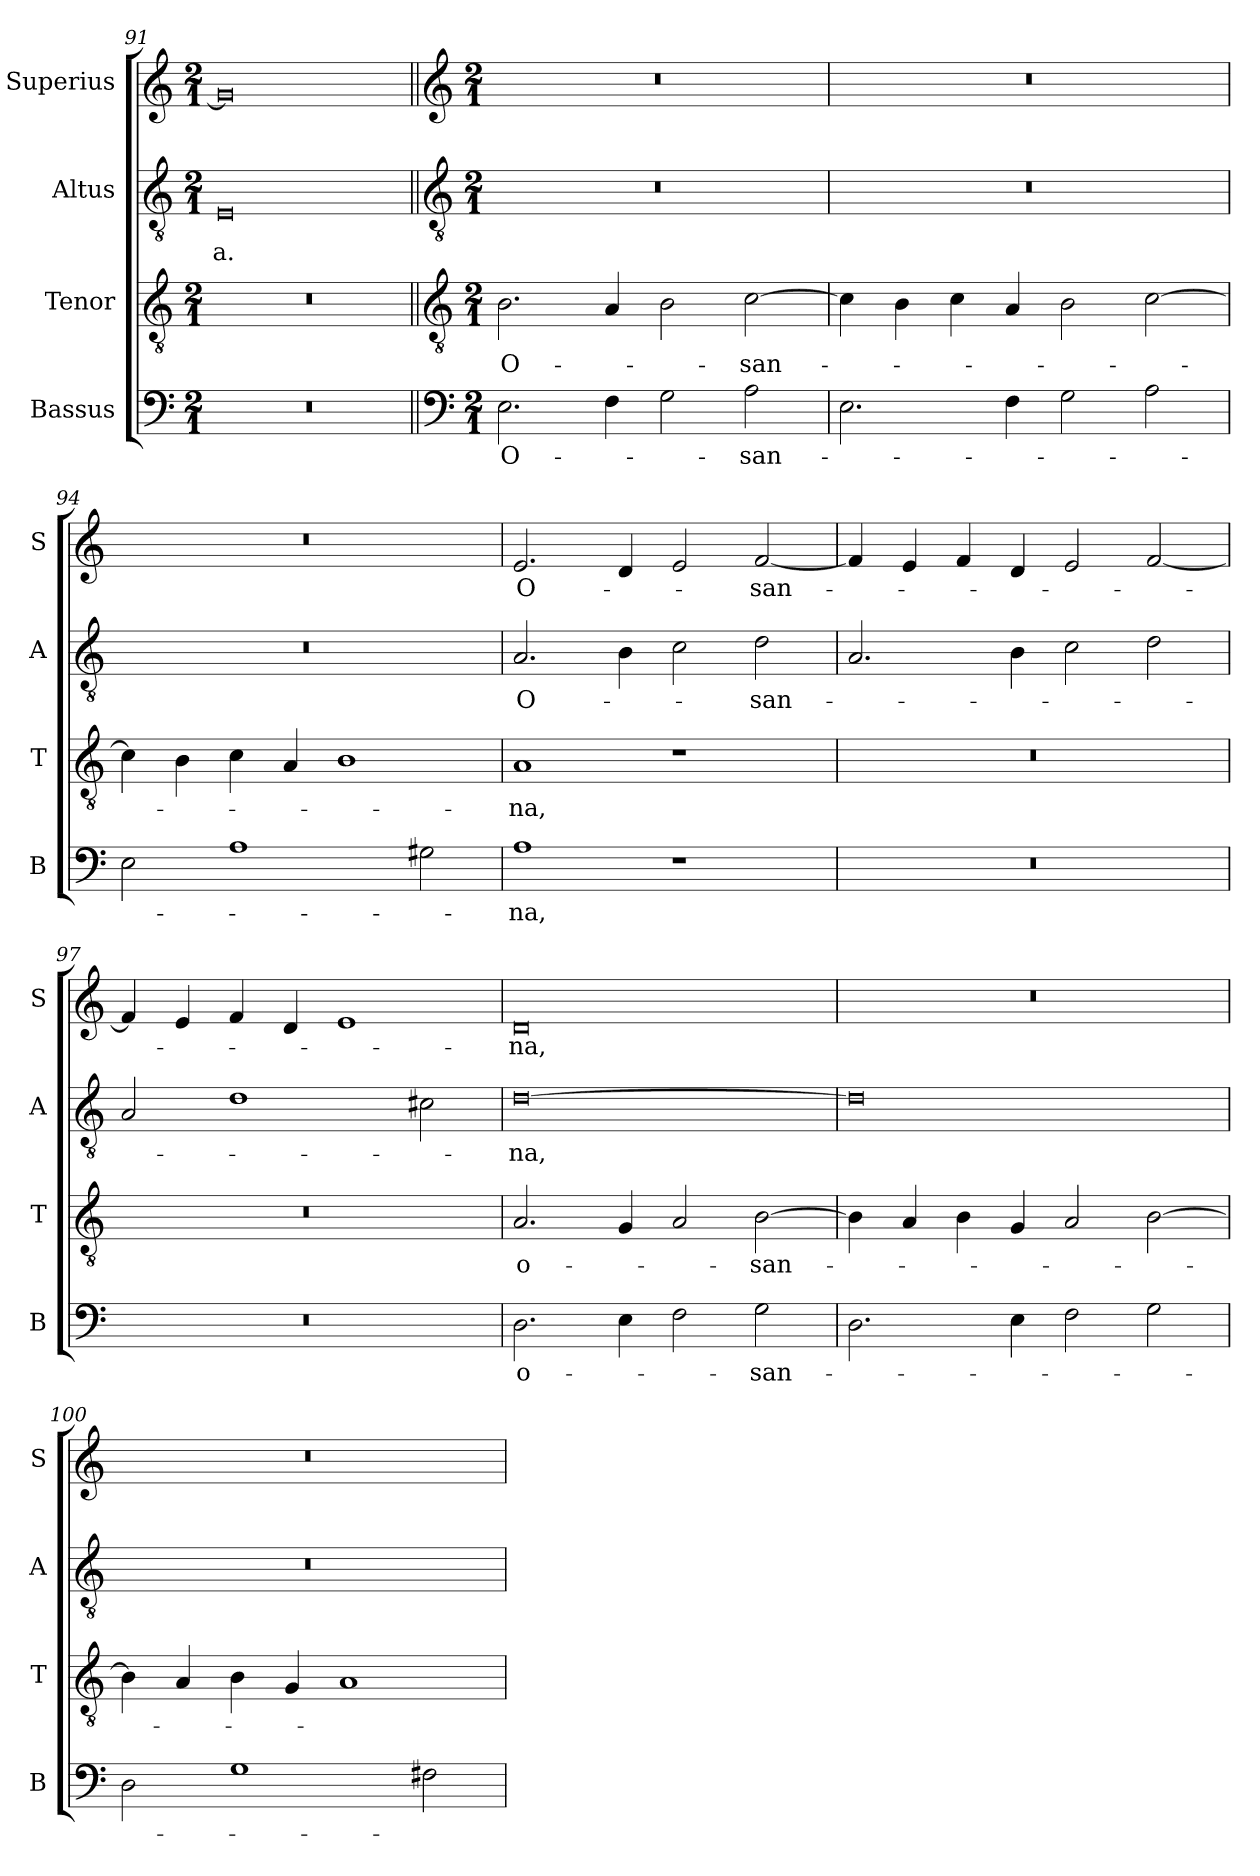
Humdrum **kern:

**kern	**text	**kern	**text	**kern	**text	**kern	**text
*part4	*part4	*part3	*part3	*part2	*part2	*part1	*part1
*staff4	*staff4	*staff3	*staff3	*staff2	*staff2	*staff1	*staff1
*I"Bassus	*	*I"Tenor	*	*I"Altus	*	*I"Superius	*
*I'B	*	*I'T	*	*I'A	*	*I'S	*
*clefF4	*	*clefGv2	*	*clefGv2	*	*clefG2	*
*k[]	*	*k[]	*	*k[]	*	*k[]	*
*M2/1	*	*M2/1	*	*M2/1	*	*M2/1	*
=91	=91	=91	=91	=91	=91	=91	=91
0r	.	0r	.	0E	-a.	0g]	.
!!LO:LB:g=z
=92||	=92||	=92||	=92||	=92||	=92||	=92||	=92||
*clefF4	*	*clefGv2	*	*clefGv2	*	*clefG2	*
*k[]	*	*k[]	*	*k[]	*	*k[]	*
*M2/1	*	*M2/1	*	*M2/1	*	*M2/1	*
2.E\	O-	2.B\	O-	0r	.	0r	.
4F\	.	4A/	.	.	.	.	.
2G\	.	2B\	.	.	.	.	.
2A\	-san-	[2c\	-san-	.	.	.	.
=93	=93	=93	=93	=93	=93	=93	=93
2.E\	.	4c\]	.	0r	.	0r	.
.	.	4B\	.	.	.	.	.
.	.	4c\	.	.	.	.	.
4F\	.	4A/	.	.	.	.	.
2G\	.	2B\	.	.	.	.	.
2A\	.	[2c\	.	.	.	.	.
=94	=94	=94	=94	=94	=94	=94	=94
2E\	.	4c\]	.	0r	.	0r	.
.	.	4B\	.	.	.	.	.
1A	.	4c\	.	.	.	.	.
.	.	4A/	.	.	.	.	.
.	.	1B	.	.	.	.	.
2G#X\	.	.	.	.	.	.	.
=95	=95	=95	=95	=95	=95	=95	=95
1A	-na,	1A	-na,	2.A/	O-	2.e/	O-
.	.	.	.	4B\	.	4d/	.
1r	.	1r	.	2c\	.	2e/	.
.	.	.	.	2d\	-san-	[2f/	-san-
=96	=96	=96	=96	=96	=96	=96	=96
0r	.	0r	.	2.A/	.	4f/]	.
.	.	.	.	.	.	4e/	.
.	.	.	.	.	.	4f/	.
.	.	.	.	4B\	.	4d/	.
.	.	.	.	2c\	.	2e/	.
.	.	.	.	2d\	.	[2f/	.
=97	=97	=97	=97	=97	=97	=97	=97
0r	.	0r	.	2A/	.	4f/]	.
.	.	.	.	.	.	4e/	.
.	.	.	.	1d	.	4f/	.
.	.	.	.	.	.	4d/	.
.	.	.	.	.	.	1e	.
.	.	.	.	2c#X\	.	.	.
=98	=98	=98	=98	=98	=98	=98	=98
2.D\	o-	2.A/	o-	[0d	-na,	0d	-na,
4E\	.	4G/	.	.	.	.	.
2F\	.	2A/	.	.	.	.	.
2G\	-san-	[2B\	-san-	.	.	.	.
=99	=99	=99	=99	=99	=99	=99	=99
2.D\	.	4B\]	.	0d]	.	0r	.
.	.	4A/	.	.	.	.	.
.	.	4B\	.	.	.	.	.
4E\	.	4G/	.	.	.	.	.
2F\	.	2A/	.	.	.	.	.
2G\	.	[2B\	.	.	.	.	.
=100	=100	=100	=100	=100	=100	=100	=100
2D\	.	4B\]	.	0r	.	0r	.
.	.	4A/	.	.	.	.	.
1G	.	4B\	.	.	.	.	.
.	.	4G/	.	.	.	.	.
.	.	1A	.	.	.	.	.
2F#X\	.	.	.	.	.	.	.
=	=	=	=	=	=	=	=
*-	*-	*-	*-	*-	*-	*-	*-
